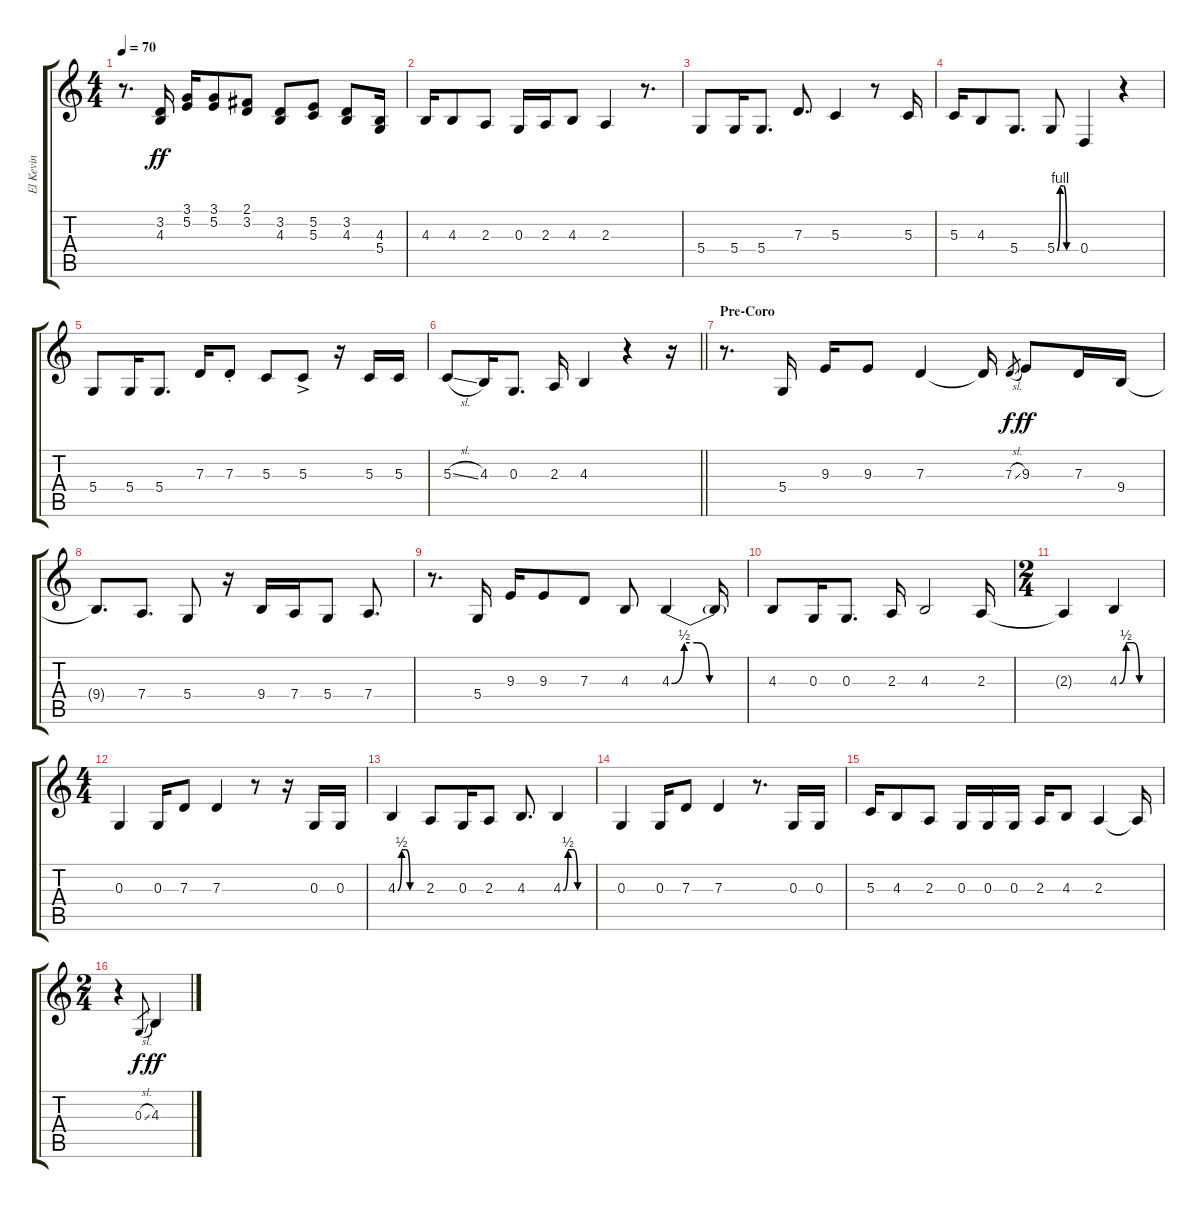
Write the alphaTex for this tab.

\track ("El Kevin" "El Kevin") {instrument tenorsax}
\staff {score tabs}
\tuning (E4 B3 G3 D3 A2 E2) {hide}
\ts (4 4)
\tempo 70
\clef g2
\ks c
r.8{d dy ff} (3.2 4.3).16 (3.1 5.2).16 (3.1 5.2).8 (2.1 3.2).8 (3.2 4.3).8 (5.2 5.3).8 (3.2 4.3).8 (4.3 5.4).16 |
4.3.16 4.3.8 2.3.8 0.3.16 2.3.16 4.3.8 2.3.4 r.8{d} |
5.4.8 5.4.16 5.4.8{d} 7.3.8{d} 5.3.4 r.8 5.3.16 |
5.3.16 4.3.8 5.4.8{d} 5.4{be (custom 0 0 10 4 20 4 30 0 60 0)}.8 0.4.4 r.4 |
5.4.8 5.4.16 5.4.8{d} 7.3.16 7.3{st}.8 5.3.8 5.3{ac}.8 r.16 5.3.16 5.3.16 |
\barLineRight lightlight
5.3{sl}.8 4.3.16 0.3.8{d} 2.3.16 4.3.4 r.4 r.16 |
\section ("" "Pre-Coro")
r.8{d} 5.4.16 9.3.16 9.3.8 7.3.4 7.3{t}.16 7.3{sl}.8{gr dy f} 9.3.8{dy ff} 7.3.16 9.4.16 |
9.4{t}.8{d} 7.4.8{d} 5.4.8 r.16 9.4.16 7.4.16 5.4.8 7.4.8{d} |
r.8{d} 5.4.16 9.3.16 9.3.8 7.3.8 4.3.8 4.3{be (custom 0 0 10 2 20 2 30 0 60 0)}.4 4.3{t}.16 |
4.3.8 0.3.16 0.3.8{d} 2.3.16 4.3.2 2.3.16 |
\ts (2 4)
2.3{t}.4 4.3{be (custom 0 0 10 2 20 2 30 0 60 0)}.4 |
\ts (4 4)
0.3.4 0.3.16 7.3.8 7.3.4 r.8 r.16 0.3.16 0.3.16 |
4.3{be (custom 0 0 10 2 20 2 30 0 60 0)}.4 2.3.8 0.3.16 2.3.8 4.3.8{d} 4.3{be (custom 0 0 10 2 20 2 30 0 60 0)}.4 |
0.3.4 0.3.16 7.3.8 7.3.4 r.8{d} 0.3.16 0.3.16 |
5.3.16 4.3.8 2.3.8 0.3.16 0.3.16 0.3.16 2.3.16 4.3.8 2.3.4 2.3{t}.16 |
\ts (2 4)
r.4 0.3{sl}.8{gr dy f} 4.3.4{dy ff}
